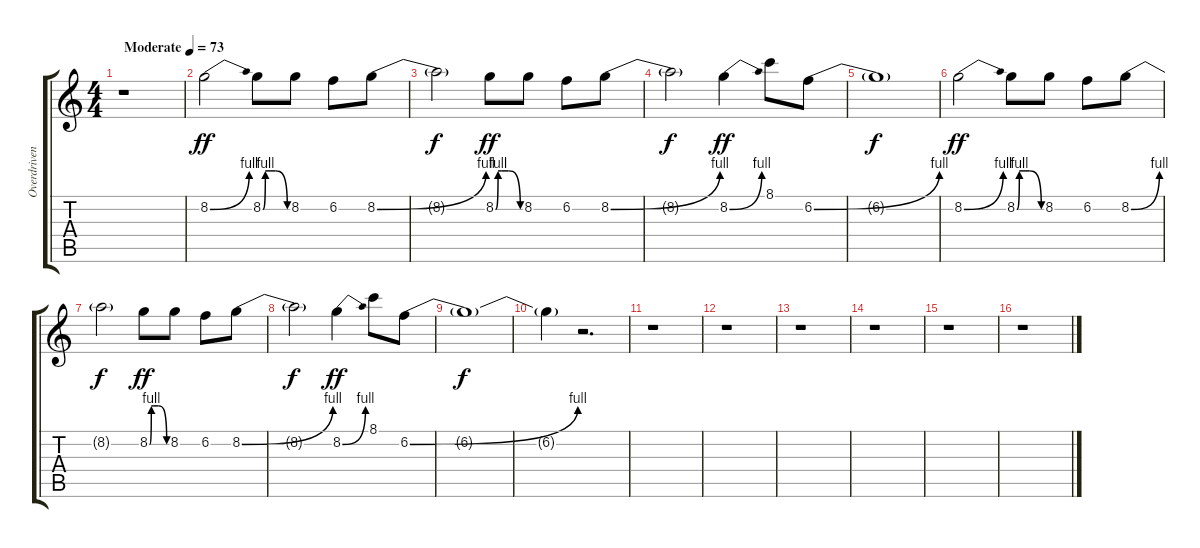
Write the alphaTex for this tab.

\track ("Overdriven Guitar 1" "Overdriven") {instrument overdrivenguitar}
\staff {score tabs}
\tuning (E4 B3 G3 D3 A2 E2) {hide}
\ts (4 4)
\tempo (73 "Moderate")
\clef g2
\ks c
r.1{dy ff instrument overdrivenguitar} |
8.2{be (bend 0 0 60 4)}.2 8.2{be (custom 0 0 6 4 15 4 30 4 60 0)}.8 8.2.8 6.2.8 8.2{be (bend 0 0 60 4)}.8 |
8.2{t}.2{dy f} 8.2{be (custom 0 0 6 4 15 4 31 4 60 0)}.8{dy ff} 8.2.8 6.2.8 8.2{be (bend 0 0 60 4)}.8 |
8.2{t}.2{dy f} 8.2{be (bend 0 0 60 4)}.4{dy ff} 8.1.8 6.2{be (bend 0 0 60 4)}.8 |
6.2{t}.1{dy f} |
8.2{be (bend 0 0 60 4)}.2{dy ff} 8.2{be (custom 0 0 6 4 15 4 30 4 60 0)}.8 8.2.8 6.2.8 8.2{be (bend 0 0 60 4)}.8 |
8.2{t}.2{dy f} 8.2{be (custom 0 0 6 4 15 4 31 4 60 0)}.8{dy ff} 8.2.8 6.2.8 8.2{be (bend 0 0 60 4)}.8 |
8.2{t}.2{dy f} 8.2{be (bend 0 0 60 4)}.4{dy ff} 8.1.8 6.2{be (bend 0 0 60 4)}.8 |
6.2{t}.1{dy f} |
6.2{t}.4 r.2{d} |
r.1 |
r.1 |
r.1 |
r.1 |
r.1 |
r.1
